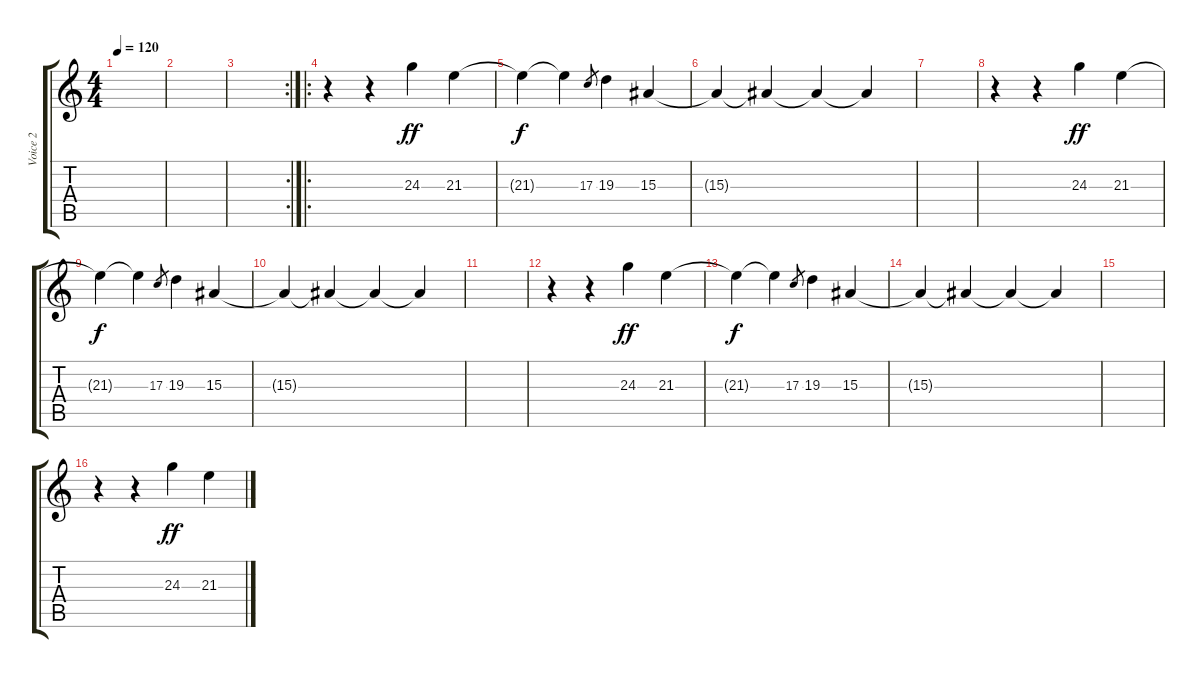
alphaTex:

\track ("Voice 2" "Voice 2") {instrument synthbrass1}
\staff {score tabs}
\tuning (E4 B3 G3 D3 A2 E2) {hide}
\ts (4 4)
\tempo 120
\clef g2
\ks c
|
|
\rc 2
|
\ro
r.4 r.4 24.3.4{dy ff} 21.3.4 |
21.3{t}.4{dy f} 21.3{t}.4 17.3.8{gr} 19.3.4 15.3.4 |
15.3{t}.4 15.3{t}.4 15.3{t}.4 15.3{t}.4 |
|
r.4 r.4 24.3.4{dy ff} 21.3.4 |
21.3{t}.4{dy f} 21.3{t}.4 17.3.8{gr} 19.3.4 15.3.4 |
15.3{t}.4 15.3{t}.4 15.3{t}.4 15.3{t}.4 |
|
r.4 r.4 24.3.4{dy ff} 21.3.4 |
21.3{t}.4{dy f} 21.3{t}.4 17.3.8{gr} 19.3.4 15.3.4 |
15.3{t}.4 15.3{t}.4 15.3{t}.4 15.3{t}.4 |
|
r.4 r.4 24.3.4{dy ff} 21.3.4
